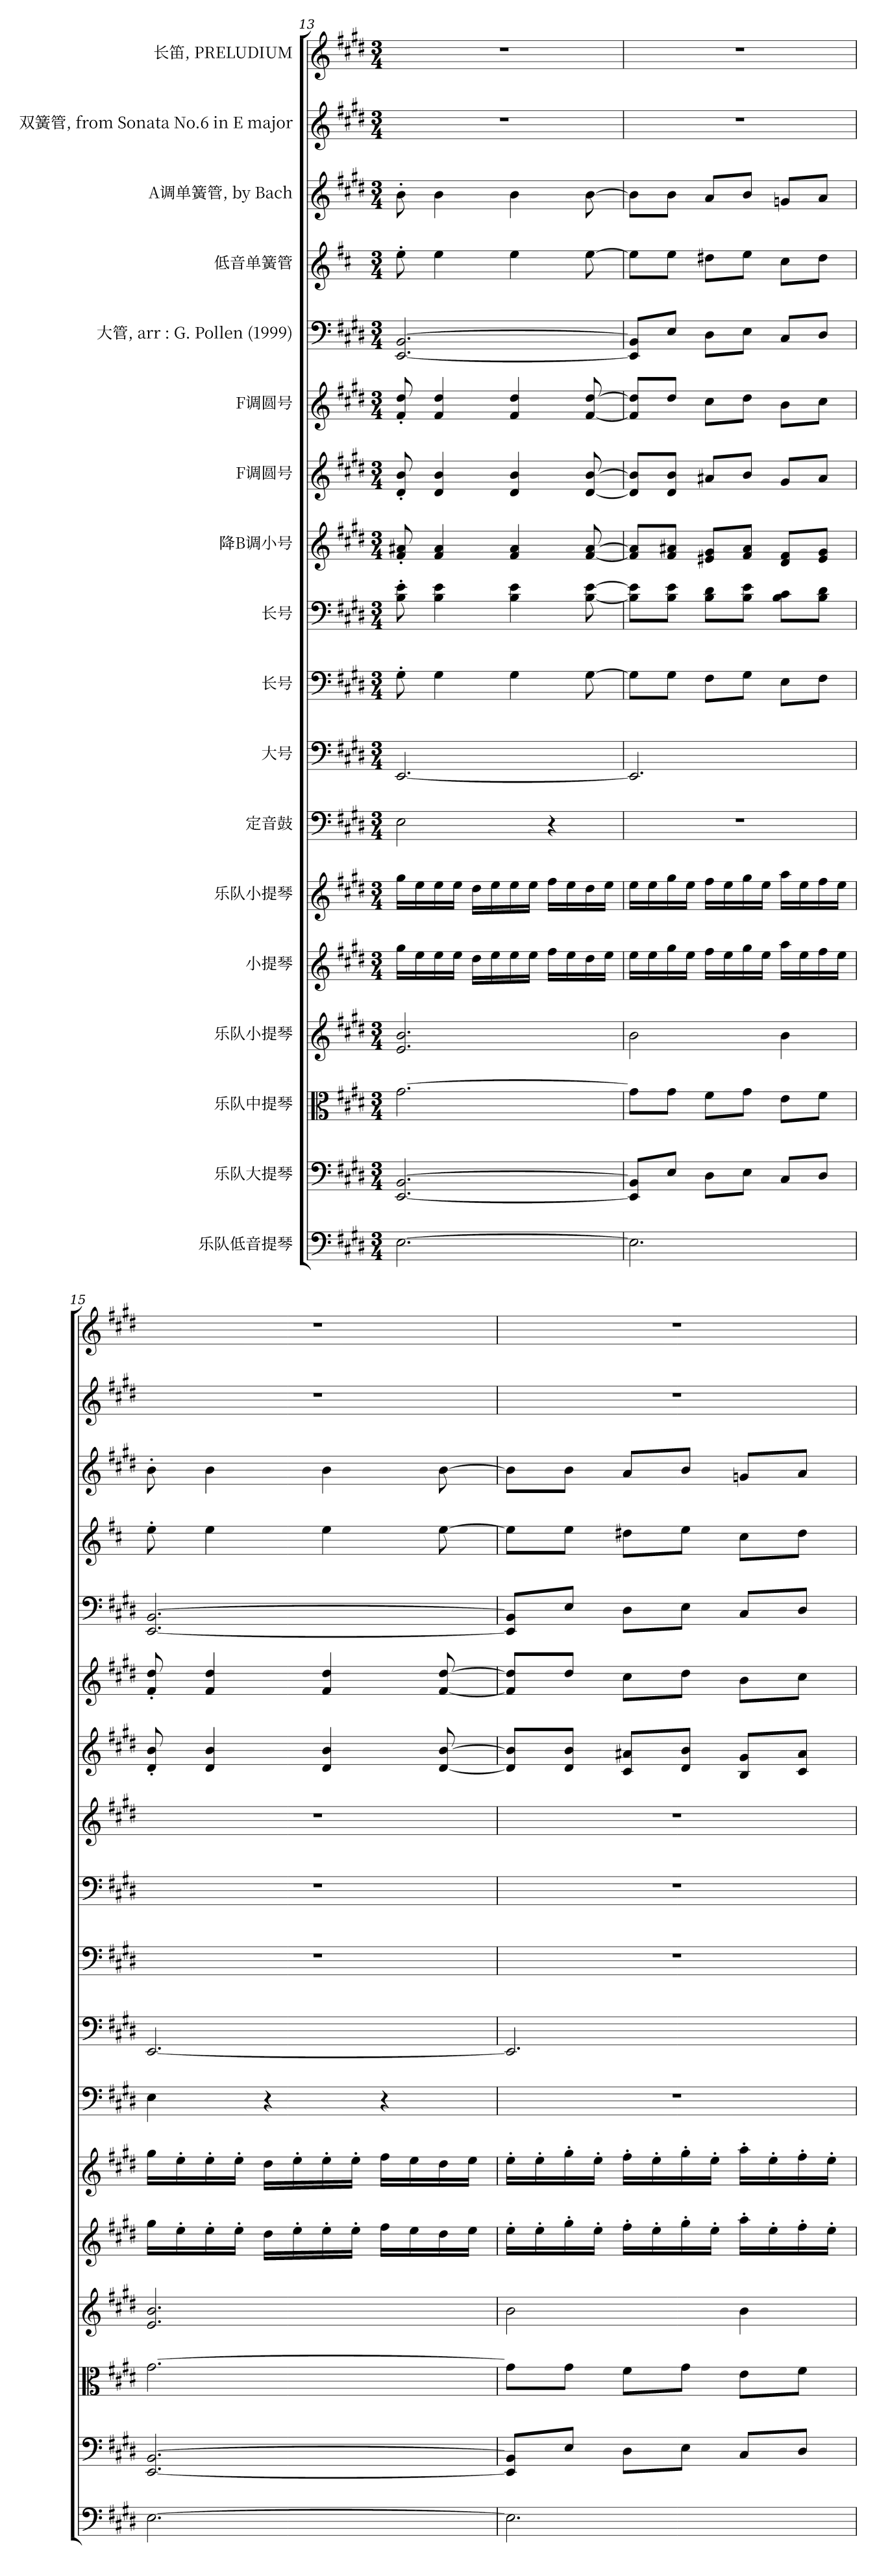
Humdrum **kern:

**kern	**kern	**kern	**kern	**kern	**kern	**kern	**kern	**kern	**kern	**kern	**kern	**kern	**kern	**kern	**kern	**kern	**kern
*part18	*part17	*part16	*part15	*part14	*part13	*part12	*part11	*part10	*part9	*part8	*part7	*part6	*part5	*part4	*part3	*part2	*part1
*staff18	*staff17	*staff16	*staff15	*staff14	*staff13	*staff12	*staff11	*staff10	*staff9	*staff8	*staff7	*staff6	*staff5	*staff4	*staff3	*staff2	*staff1
*I"乐队低音提琴	*I"乐队大提琴	*I"乐队中提琴	*I"乐队小提琴	*I"小提琴	*I"乐队小提琴	*I"定音鼓	*I"大号	*I"长号	*I"长号	*I"降B调小号	*I"F调圆号	*I"F调圆号	*I"大管, arr : G. Pollen (1999)	*I"低音单簧管	*I"A调单簧管, by Bach	*I"双簧管, from Sonata No.6 in E major	*I"长笛, PRELUDIUM
!!LO:PB:g=z
*clefF4	*clefF4	*clefC3	*clefG2	*clefG2	*clefG2	*clefF4	*clefF4	*clefF4	*clefF4	*clefG2	*clefG2	*clefG2	*clefF4	*clefG2	*clefG2	*clefG2	*clefG2
*ITrd7c12	*	*	*	*	*	*	*	*	*	*ITrd1c2	*ITrd4c7	*ITrd4c7	*	*ITrd8c14	*ITrd2c3	*	*
*k[f#c#g#d#]	*k[f#c#g#d#]	*k[f#c#g#d#]	*k[f#c#g#d#]	*k[f#c#g#d#]	*k[f#c#g#d#]	*k[f#c#g#d#]	*k[f#c#g#d#]	*k[f#c#g#d#]	*k[f#c#g#d#]	*k[f#c#]	*k[f#c#g#]	*k[f#c#g#]	*k[f#c#g#d#]	*k[f#c#]	*k[f#c#g#d#a#e#b#]	*k[f#c#g#d#]	*k[f#c#g#d#]
*M3/4	*M3/4	*M3/4	*M3/4	*M3/4	*M3/4	*M3/4	*M3/4	*M3/4	*M3/4	*M3/4	*M3/4	*M3/4	*M3/4	*M3/4	*M3/4	*M3/4	*M3/4
=13	=13	=13	=13	=13	=13	=13	=13	=13	=13	=13	=13	=13	=13	=13	=13	=13	=13
[2.EE\	[2.EE/ [2.BB/	[2.g#\	2.e/ 2.b/	16gg#\LL	16gg#\LL	2E\	[2.EE/	8G#'\	8B\' 8e\'	8e/' 8g#X/'	8G#/' 8e/'	8B/' 8g#/'	[2.EE/ [2.BB/	8e'\	8g#'\	2.r	2.r
.	.	.	.	16ee\	16ee\	.	.	.	.	.	.	.	.	.	.	.	.
.	.	.	.	16ee\	16ee\	.	.	4G#\	4B\ 4e\	4e/ 4g#/	4G#/ 4e/	4B/ 4g#/	.	4e\	4g#\	.	.
.	.	.	.	16ee\JJ	16ee\JJ	.	.	.	.	.	.	.	.	.	.	.	.
.	.	.	.	16dd#\LL	16dd#\LL	.	.	.	.	.	.	.	.	.	.	.	.
.	.	.	.	16ee\	16ee\	.	.	.	.	.	.	.	.	.	.	.	.
.	.	.	.	16ee\	16ee\	.	.	4G#\	4B\ 4e\	4e/ 4g#/	4G#/ 4e/	4B/ 4g#/	.	4e\	4g#\	.	.
.	.	.	.	16ee\JJ	16ee\JJ	.	.	.	.	.	.	.	.	.	.	.	.
.	.	.	.	16ff#\LL	16ff#\LL	4r	.	.	.	.	.	.	.	.	.	.	.
.	.	.	.	16ee\	16ee\	.	.	.	.	.	.	.	.	.	.	.	.
.	.	.	.	16dd#\	16dd#\	.	.	[8G#\	[8B\ [8e\	[8e/ [8g#/	[8G#/ [8e/	[8B/ [8g#/	.	[8e\	[8g#\	.	.
.	.	.	.	16ee\JJ	16ee\JJ	.	.	.	.	.	.	.	.	.	.	.	.
=14	=14	=14	=14	=14	=14	=14	=14	=14	=14	=14	=14	=14	=14	=14	=14	=14	=14
2.EE\]	8EE/] 8BB/]L	8g#\L]	2b\	16ee\LL	16ee\LL	2.r	2.EE/]	8G#\L]	8B\] 8e\]L	8e/] 8g#/]L	8G#/] 8e/]L	8B/] 8g#/]L	8EE/] 8BB/]L	8e\L]	8g#\L]	2.r	2.r
.	.	.	.	16ee\	16ee\	.	.	.	.	.	.	.	.	.	.	.	.
.	8E/J	8g#\J	.	16gg#\	16gg#\	.	.	8G#\J	8B\ 8e\J	8e/ 8g#X/J	8G#/ 8e/J	8g#/J	8E/J	8e\J	8g#\J	.	.
.	.	.	.	16ee\JJ	16ee\JJ	.	.	.	.	.	.	.	.	.	.	.	.
.	8D#\L	8f#\L	.	16ff#\LL	16ff#\LL	.	.	8F#\L	8B\ 8d#\L	8d#X/ 8f#/L	8d#X/L	8f#\L	8D#\L	8d#X\L	8f#/L	.	.
.	.	.	.	16ee\	16ee\	.	.	.	.	.	.	.	.	.	.	.	.
.	8E\J	8g#\J	.	16gg#\	16gg#\	.	.	8G#\J	8B\ 8e\J	8e/ 8g#/J	8e/J	8g#\J	8E\J	8e\J	8g#/J	.	.
.	.	.	.	16ee\JJ	16ee\JJ	.	.	.	.	.	.	.	.	.	.	.	.
.	8C#/L	8e\L	4b\	16aa\LL	16aa\LL	.	.	8E\L	8B\ 8c#\L	8c#/ 8e/L	8c#/L	8e\L	8C#/L	8c#\L	8en/L	.	.
.	.	.	.	16ee\	16ee\	.	.	.	.	.	.	.	.	.	.	.	.
.	8D#/J	8f#\J	.	16ff#\	16ff#\	.	.	8F#\J	8B\ 8d#\J	8d#/ 8f#/J	8d#/J	8f#\J	8D#/J	8d#\J	8f#/J	.	.
.	.	.	.	16ee\JJ	16ee\JJ	.	.	.	.	.	.	.	.	.	.	.	.
=15	=15	=15	=15	=15	=15	=15	=15	=15	=15	=15	=15	=15	=15	=15	=15	=15	=15
[2.EE\	[2.EE/ [2.BB/	[2.g#\	2.e/ 2.b/	16gg#\LL	16gg#\LL	4E\	[2.EE/	2.r	2.r	2.r	8G#/' 8e/'	8B/' 8g#/'	[2.EE/ [2.BB/	8e'\	8g#'\	2.r	2.r
.	.	.	.	16ee'\	16ee'\	.	.	.	.	.	.	.	.	.	.	.	.
.	.	.	.	16ee'\	16ee'\	.	.	.	.	.	4G#/ 4e/	4B/ 4g#/	.	4e\	4g#\	.	.
.	.	.	.	16ee'\JJ	16ee'\JJ	.	.	.	.	.	.	.	.	.	.	.	.
.	.	.	.	16dd#\LL	16dd#\LL	4r	.	.	.	.	.	.	.	.	.	.	.
.	.	.	.	16ee'\	16ee'\	.	.	.	.	.	.	.	.	.	.	.	.
.	.	.	.	16ee'\	16ee'\	.	.	.	.	.	4G#/ 4e/	4B/ 4g#/	.	4e\	4g#\	.	.
.	.	.	.	16ee'\JJ	16ee'\JJ	.	.	.	.	.	.	.	.	.	.	.	.
.	.	.	.	16ff#\LL	16ff#\LL	4r	.	.	.	.	.	.	.	.	.	.	.
.	.	.	.	16ee\	16ee\	.	.	.	.	.	.	.	.	.	.	.	.
.	.	.	.	16dd#\	16dd#\	.	.	.	.	.	[8G#/ [8e/	[8B/ [8g#/	.	[8e\	[8g#\	.	.
.	.	.	.	16ee\JJ	16ee\JJ	.	.	.	.	.	.	.	.	.	.	.	.
!!LO:PB:g=z
=16	=16	=16	=16	=16	=16	=16	=16	=16	=16	=16	=16	=16	=16	=16	=16	=16	=16
2.EE\]	8EE/] 8BB/]L	8g#\L]	2b\	16ee'\LL	16ee'\LL	2.r	2.EE/]	2.r	2.r	2.r	8G#/] 8e/]L	8B/] 8g#/]L	8EE/] 8BB/]L	8e\L]	8g#\L]	2.r	2.r
.	.	.	.	16ee'\	16ee'\	.	.	.	.	.	.	.	.	.	.	.	.
.	8E/J	8g#\J	.	16gg#'\	16gg#'\	.	.	.	.	.	8G#/ 8e/J	8g#/J	8E/J	8e\J	8g#\J	.	.
.	.	.	.	16ee'\JJ	16ee'\JJ	.	.	.	.	.	.	.	.	.	.	.	.
.	8D#\L	8f#\L	.	16ff#'\LL	16ff#'\LL	.	.	.	.	.	8F#/ 8d#X/L	8f#\L	8D#\L	8d#X\L	8f#/L	.	.
.	.	.	.	16ee'\	16ee'\	.	.	.	.	.	.	.	.	.	.	.	.
.	8E\J	8g#\J	.	16gg#'\	16gg#'\	.	.	.	.	.	8G#/ 8e/J	8g#\J	8E\J	8e\J	8g#/J	.	.
.	.	.	.	16ee'\JJ	16ee'\JJ	.	.	.	.	.	.	.	.	.	.	.	.
.	8C#/L	8e\L	4b\	16aa'\LL	16aa'\LL	.	.	.	.	.	8E/ 8c#/L	8e\L	8C#/L	8c#\L	8en/L	.	.
.	.	.	.	16ee'\	16ee'\	.	.	.	.	.	.	.	.	.	.	.	.
.	8D#/J	8f#\J	.	16ff#'\	16ff#'\	.	.	.	.	.	8F#/ 8d#/J	8f#\J	8D#/J	8d#\J	8f#/J	.	.
.	.	.	.	16ee'\JJ	16ee'\JJ	.	.	.	.	.	.	.	.	.	.	.	.
=	=	=	=	=	=	=	=	=	=	=	=	=	=	=	=	=	=
*-	*-	*-	*-	*-	*-	*-	*-	*-	*-	*-	*-	*-	*-	*-	*-	*-	*-
